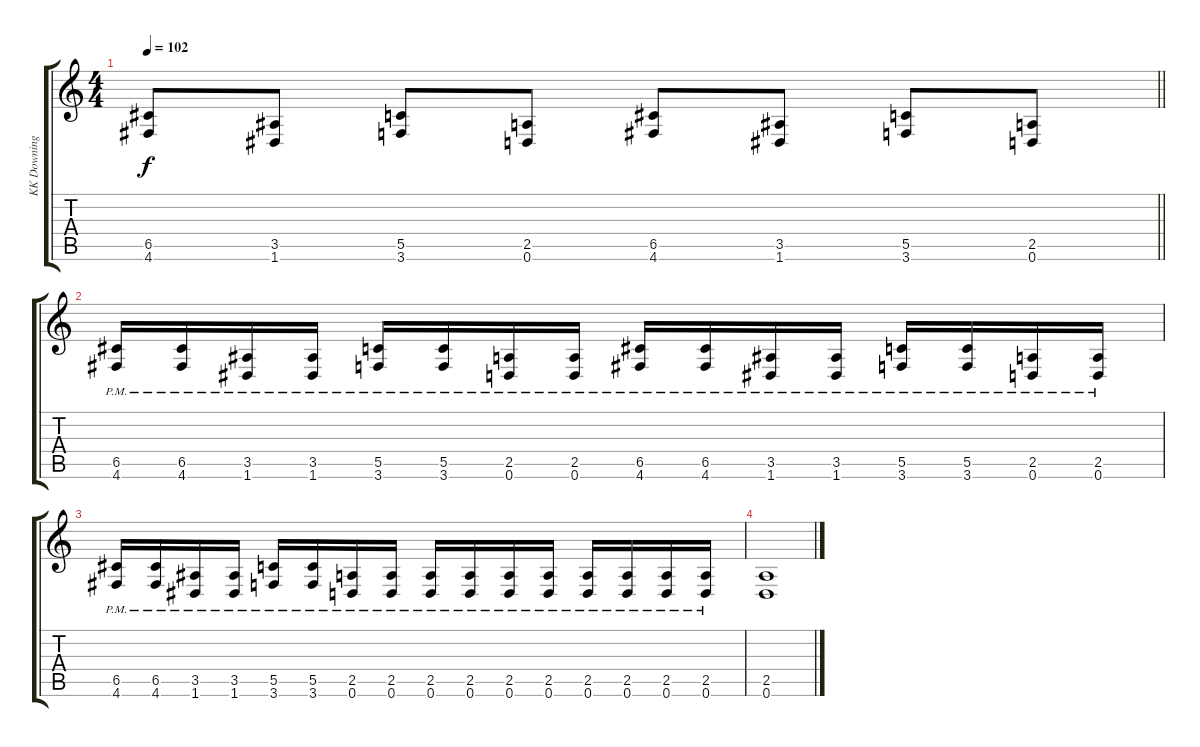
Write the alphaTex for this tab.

\track ("KK Downing" "KK Downing") {instrument distortionguitar}
\staff {score tabs}
\tuning (D4 A3 F3 C3 G2 D2) {hide}
\ts (4 4)
\tempo 102
\clef g2
\barLineRight lightlight
\ks c
(6.5 4.6).8{dy f} (3.5 1.6).8 (5.5 3.6).8 (2.5 0.6).8 (6.5 4.6).8 (3.5 1.6).8 (5.5 3.6).8 (2.5 0.6).8 |
(6.5{pm} 4.6{pm}).16 (6.5{pm} 4.6{pm}).16 (3.5{pm} 1.6{pm}).16 (3.5{pm} 1.6{pm}).16 (5.5{pm} 3.6{pm}).16 (5.5{pm} 3.6{pm}).16 (2.5{pm} 0.6{pm}).16 (2.5{pm} 0.6{pm}).16 (6.5{pm} 4.6{pm}).16 (6.5{pm} 4.6{pm}).16 (3.5{pm} 1.6{pm}).16 (3.5{pm} 1.6{pm}).16 (5.5{pm} 3.6{pm}).16 (5.5{pm} 3.6{pm}).16 (2.5{pm} 0.6{pm}).16 (2.5{pm} 0.6{pm}).16 |
(6.5{pm} 4.6{pm}).16 (6.5{pm} 4.6{pm}).16 (3.5{pm} 1.6{pm}).16 (3.5{pm} 1.6{pm}).16 (5.5{pm} 3.6{pm}).16 (5.5{pm} 3.6{pm}).16 (2.5{pm} 0.6{pm}).16 (2.5{pm} 0.6{pm}).16 (2.5{pm} 0.6{pm}).16 (2.5{pm} 0.6{pm}).16 (2.5{pm} 0.6{pm}).16 (2.5{pm} 0.6{pm}).16 (2.5{pm} 0.6{pm}).16 (2.5{pm} 0.6{pm}).16 (2.5{pm} 0.6{pm}).16 (2.5{pm} 0.6{pm}).16 |
(2.5 0.6).1
